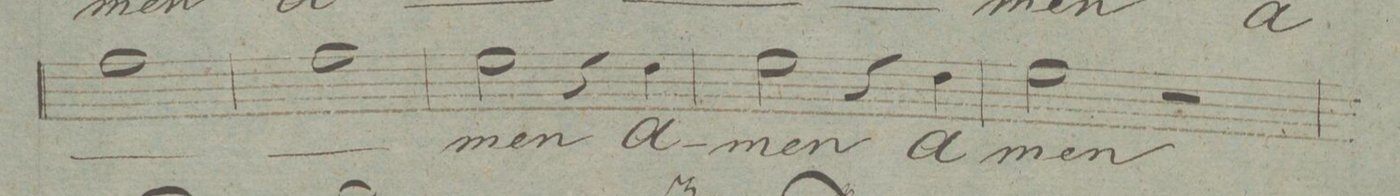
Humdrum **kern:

**kern	**text	**dynam
*I"Canto.	*	*
*clefC1	*	*
*k[]	*	*
*met(c|)	*	*
*M2/2	*	*
1dd\	.	.
=215	=215	=215
1dd\	.	.
=216	=216	=216
2cc\	-men	.
4r	.	.
4b\	A-	.
=217	=217	=217
2cc\	-men	.
4r	.	.
4b\	A-	.
=218	=218	=218
2cc\	-men	.
2r	.	.
=219	=219	=219
*-	*-	*-
